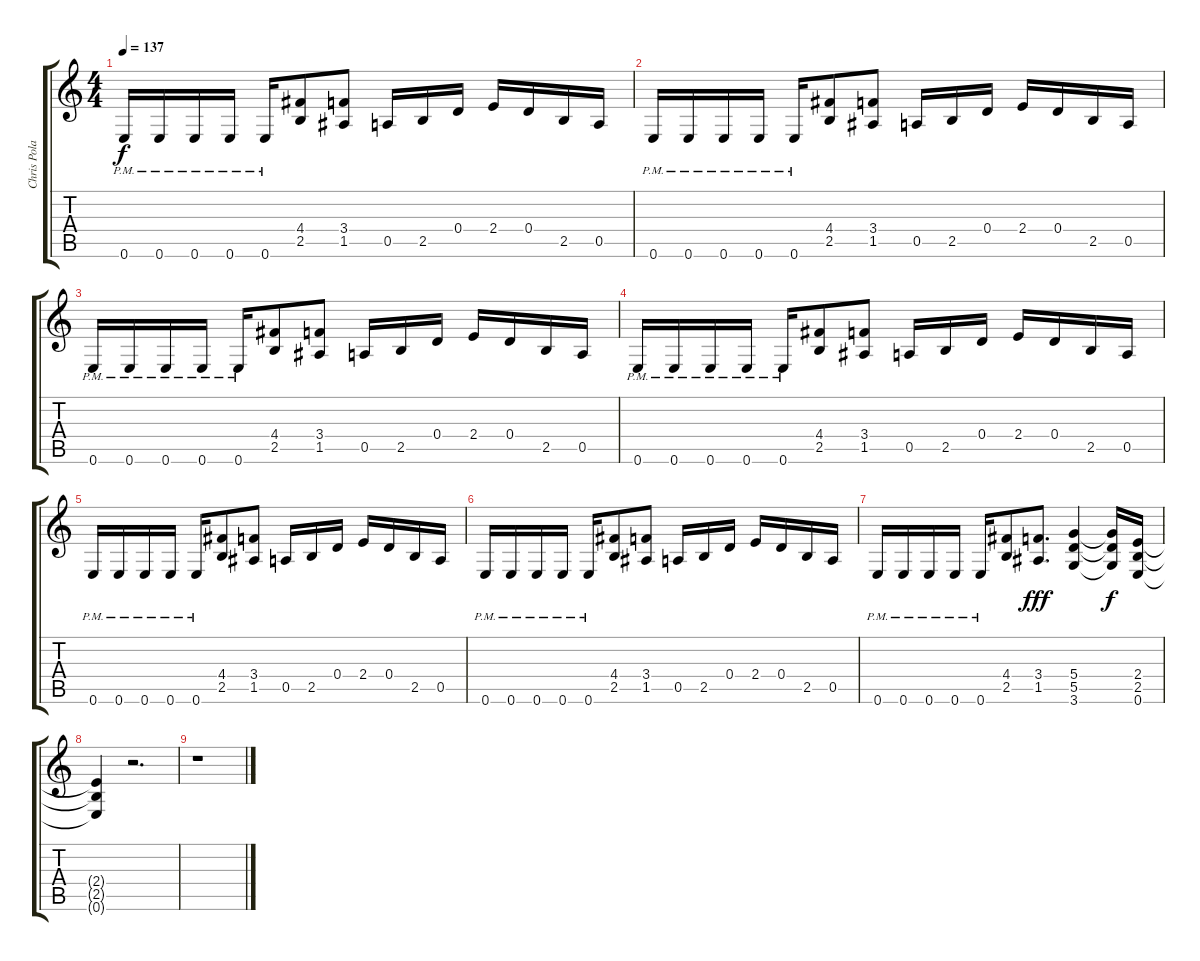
\track ("Chris Poland" "Chris Pola") {instrument overdrivenguitar}
\staff {score tabs}
\tuning (E4 B3 G3 D3 A2 E2) {hide}
\ts (4 4)
\tempo 137
\clef g2
\ks c
0.6{pm}.16{dy f} 0.6{pm}.16 0.6{pm}.16 0.6{pm}.16 0.6{pm}.16 (4.4 2.5).8 (3.4 1.5).8 0.5.16 2.5.16 0.4.16 2.4.16 0.4.16 2.5.16 0.5.16 |
0.6{pm}.16 0.6{pm}.16 0.6{pm}.16 0.6{pm}.16 0.6{pm}.16 (4.4 2.5).8 (3.4 1.5).8 0.5.16 2.5.16 0.4.16 2.4.16 0.4.16 2.5.16 0.5.16 |
0.6{pm}.16 0.6{pm}.16 0.6{pm}.16 0.6{pm}.16 0.6{pm}.16 (4.4 2.5).8 (3.4 1.5).8 0.5.16 2.5.16 0.4.16 2.4.16 0.4.16 2.5.16 0.5.16 |
0.6{pm}.16 0.6{pm}.16 0.6{pm}.16 0.6{pm}.16 0.6{pm}.16 (4.4 2.5).8 (3.4 1.5).8 0.5.16 2.5.16 0.4.16 2.4.16 0.4.16 2.5.16 0.5.16 |
0.6{pm}.16 0.6{pm}.16 0.6{pm}.16 0.6{pm}.16 0.6{pm}.16 (4.4 2.5).8 (3.4 1.5).8 0.5.16 2.5.16 0.4.16 2.4.16 0.4.16 2.5.16 0.5.16 |
0.6{pm}.16 0.6{pm}.16 0.6{pm}.16 0.6{pm}.16 0.6{pm}.16 (4.4 2.5).8 (3.4 1.5).8 0.5.16 2.5.16 0.4.16 2.4.16 0.4.16 2.5.16 0.5.16 |
0.6{pm}.16 0.6{pm}.16 0.6{pm}.16 0.6{pm}.16 0.6{pm}.16 (4.4 2.5).8 (3.4 1.5).8{d dy fff} (5.4 5.5 3.6).4 (5.4{t} 5.5{t} 3.6{t}).16{dy f} (2.4 2.5 0.6).16 |
(2.4{t} 2.5{t} 0.6{t}).4 r.2{d} |
r.1
